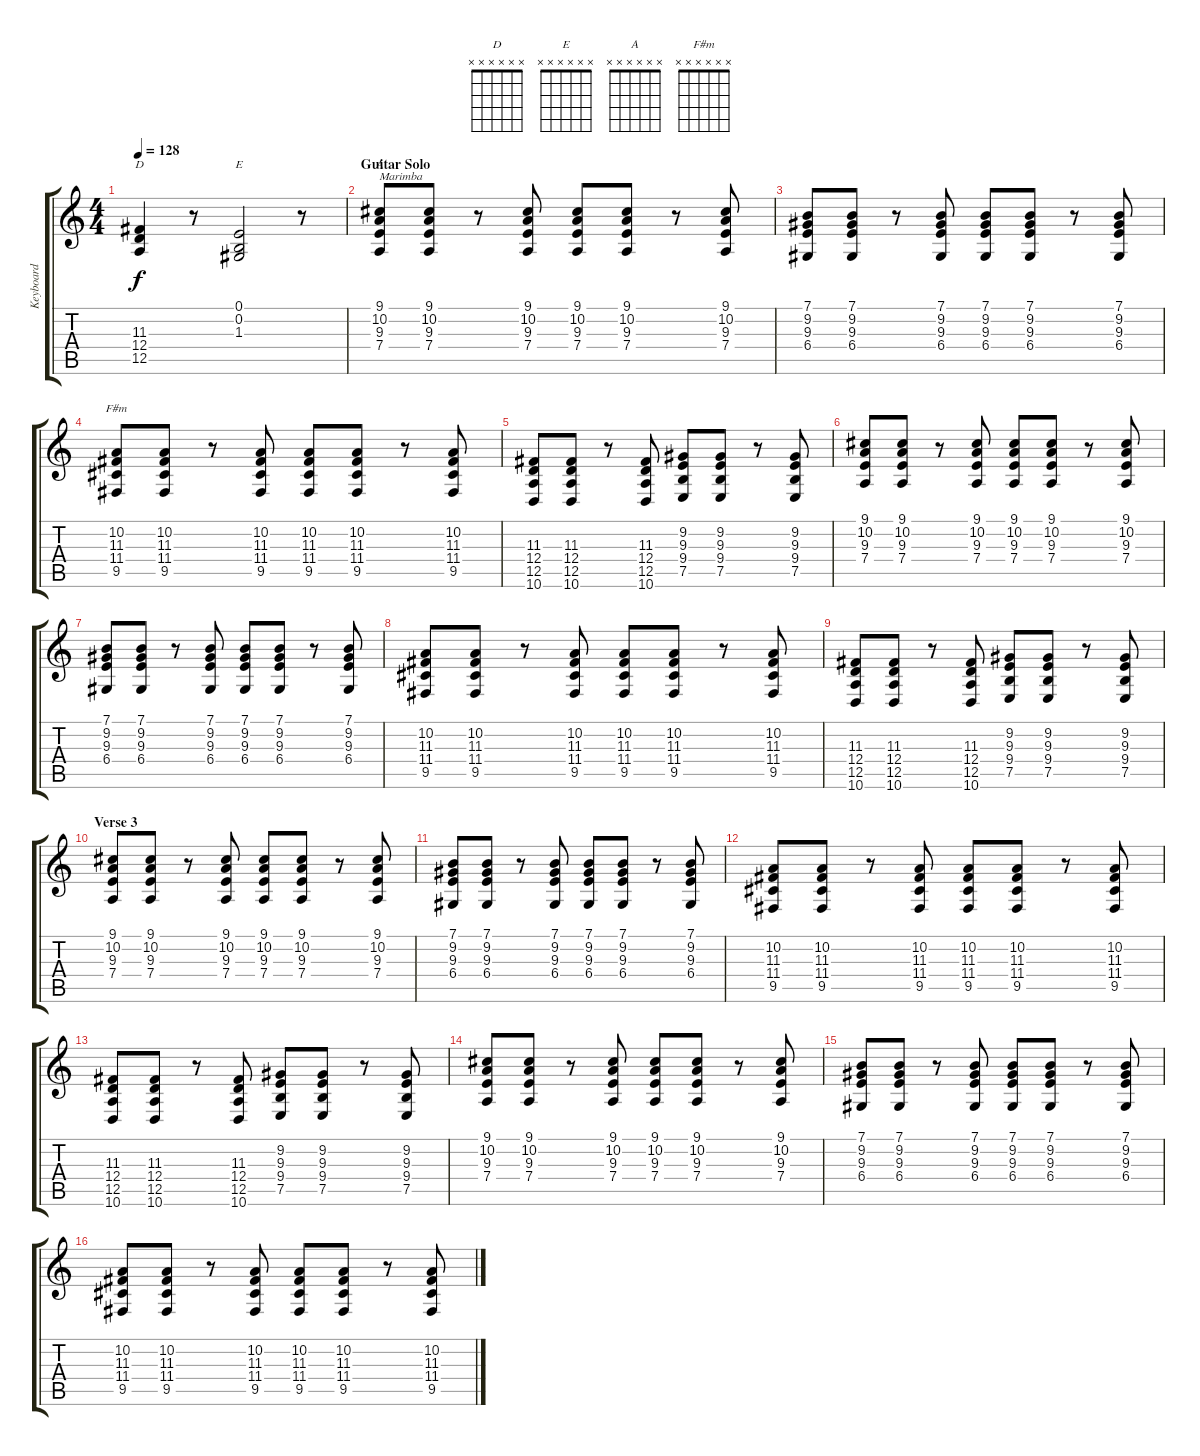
\track ("Keyboard" "Keyboard") {instrument synthbrass1}
\staff {score tabs}
\tuning (E4 B3 G3 D3 A2 E2) {hide}
\chord ("D" x x x x x x)
\chord ("E" x x x x x x)
\chord ("A" x x x x x x)
\chord ("F#m" x x x x x x)
\ts (4 4)
\tempo 128
\clef g2
\ks c
(11.3 12.4 12.5).4{ch "D" dy f} r.8 (0.1 0.2 1.3).2{ch "E"} r.8 |
\section ("" "Guitar Solo")
(9.1 10.2 9.3 7.4).8{ch "A" txt "Marimba" volume 11 instrument marimba} (9.1 10.2 9.3 7.4).8 r.8 (9.1 10.2 9.3 7.4).8 (9.1 10.2 9.3 7.4).8 (9.1 10.2 9.3 7.4).8 r.8 (9.1 10.2 9.3 7.4).8 |
(7.1 9.2 9.3 6.4).8 (7.1 9.2 9.3 6.4).8 r.8 (7.1 9.2 9.3 6.4).8 (7.1 9.2 9.3 6.4).8 (7.1 9.2 9.3 6.4).8 r.8 (7.1 9.2 9.3 6.4).8 |
(10.2 11.3 11.4 9.5).8{ch "F#m"} (10.2 11.3 11.4 9.5).8 r.8 (10.2 11.3 11.4 9.5).8 (10.2 11.3 11.4 9.5).8 (10.2 11.3 11.4 9.5).8 r.8 (10.2 11.3 11.4 9.5).8 |
(11.3 12.4 12.5 10.6).8 (11.3 12.4 12.5 10.6).8 r.8 (11.3 12.4 12.5 10.6).8 (9.2 9.3 9.4 7.5).8 (9.2 9.3 9.4 7.5).8 r.8 (9.2 9.3 9.4 7.5).8 |
(9.1 10.2 9.3 7.4).8 (9.1 10.2 9.3 7.4).8 r.8 (9.1 10.2 9.3 7.4).8 (9.1 10.2 9.3 7.4).8 (9.1 10.2 9.3 7.4).8 r.8 (9.1 10.2 9.3 7.4).8 |
(7.1 9.2 9.3 6.4).8 (7.1 9.2 9.3 6.4).8 r.8 (7.1 9.2 9.3 6.4).8 (7.1 9.2 9.3 6.4).8 (7.1 9.2 9.3 6.4).8 r.8 (7.1 9.2 9.3 6.4).8 |
(10.2 11.3 11.4 9.5).8 (10.2 11.3 11.4 9.5).8 r.8 (10.2 11.3 11.4 9.5).8 (10.2 11.3 11.4 9.5).8 (10.2 11.3 11.4 9.5).8 r.8 (10.2 11.3 11.4 9.5).8 |
(11.3 12.4 12.5 10.6).8 (11.3 12.4 12.5 10.6).8 r.8 (11.3 12.4 12.5 10.6).8 (9.2 9.3 9.4 7.5).8 (9.2 9.3 9.4 7.5).8 r.8 (9.2 9.3 9.4 7.5).8 |
\section ("" "Verse 3")
(9.1 10.2 9.3 7.4).8 (9.1 10.2 9.3 7.4).8 r.8 (9.1 10.2 9.3 7.4).8 (9.1 10.2 9.3 7.4).8 (9.1 10.2 9.3 7.4).8 r.8 (9.1 10.2 9.3 7.4).8 |
(7.1 9.2 9.3 6.4).8 (7.1 9.2 9.3 6.4).8 r.8 (7.1 9.2 9.3 6.4).8 (7.1 9.2 9.3 6.4).8 (7.1 9.2 9.3 6.4).8 r.8 (7.1 9.2 9.3 6.4).8 |
(10.2 11.3 11.4 9.5).8 (10.2 11.3 11.4 9.5).8 r.8 (10.2 11.3 11.4 9.5).8 (10.2 11.3 11.4 9.5).8 (10.2 11.3 11.4 9.5).8 r.8 (10.2 11.3 11.4 9.5).8 |
(11.3 12.4 12.5 10.6).8 (11.3 12.4 12.5 10.6).8 r.8 (11.3 12.4 12.5 10.6).8 (9.2 9.3 9.4 7.5).8 (9.2 9.3 9.4 7.5).8 r.8 (9.2 9.3 9.4 7.5).8 |
(9.1 10.2 9.3 7.4).8 (9.1 10.2 9.3 7.4).8 r.8 (9.1 10.2 9.3 7.4).8 (9.1 10.2 9.3 7.4).8 (9.1 10.2 9.3 7.4).8 r.8 (9.1 10.2 9.3 7.4).8 |
(7.1 9.2 9.3 6.4).8 (7.1 9.2 9.3 6.4).8 r.8 (7.1 9.2 9.3 6.4).8 (7.1 9.2 9.3 6.4).8 (7.1 9.2 9.3 6.4).8 r.8 (7.1 9.2 9.3 6.4).8 |
(10.2 11.3 11.4 9.5).8 (10.2 11.3 11.4 9.5).8 r.8 (10.2 11.3 11.4 9.5).8 (10.2 11.3 11.4 9.5).8 (10.2 11.3 11.4 9.5).8 r.8 (10.2 11.3 11.4 9.5).8
